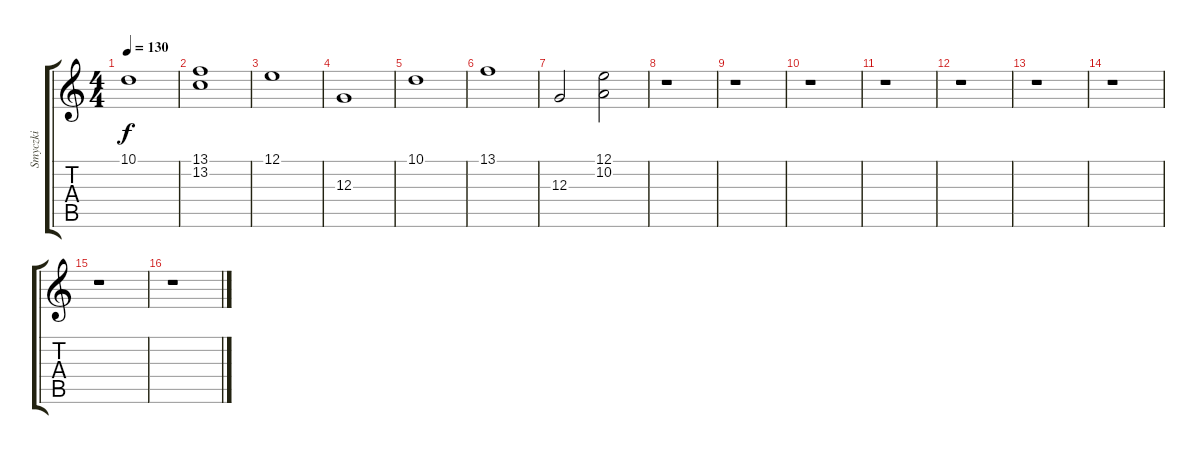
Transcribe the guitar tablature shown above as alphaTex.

\track ("Smyczki" "Smyczki") {instrument synthstrings2}
\staff {score tabs}
\tuning (E4 B3 G3 D3 A2 E2) {hide}
\ts (4 4)
\tempo 130
\clef g2
\ks c
10.1.1{dy f} |
(13.1 13.2).1 |
12.1.1 |
12.3.1 |
10.1.1 |
13.1.1 |
12.3.2 (12.1 10.2).2 |
r.1 |
r.1 |
r.1 |
r.1 |
r.1 |
r.1 |
r.1 |
r.1 |
r.1
